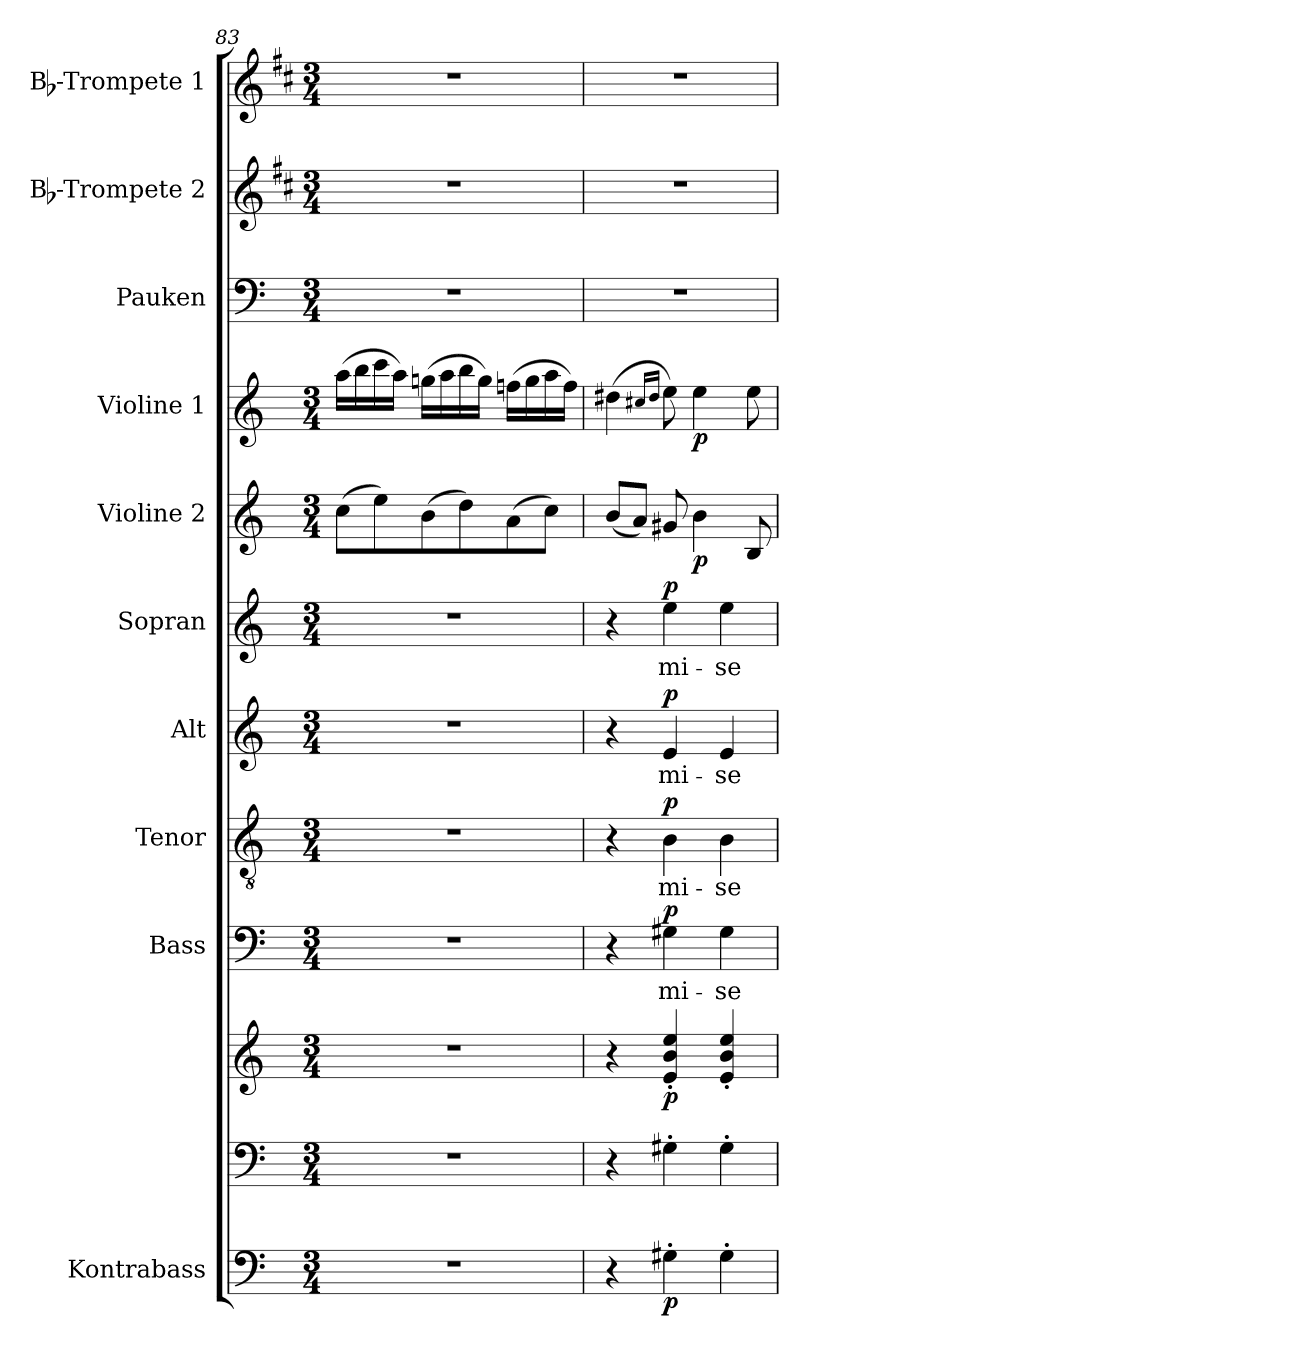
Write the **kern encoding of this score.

**kern	**dynam	**kern	**kern	**dynam	**kern	**text	**dynam	**kern	**text	**dynam	**kern	**text	**dynam	**kern	**text	**dynam	**kern	**dynam	**kern	**dynam	**kern	**kern	**kern
*part11	*part11	*part10	*part10	*part10	*part9	*part9	*part9	*part8	*part8	*part8	*part7	*part7	*part7	*part6	*part6	*part6	*part5	*part5	*part4	*part4	*part3	*part2	*part1
*staff12	*staff12	*staff11	*staff10	*staff10/11	*staff9	*staff9	*staff9	*staff8	*staff8	*staff8	*staff7	*staff7	*staff7	*staff6	*staff6	*staff6	*staff5	*staff5	*staff4	*staff4	*staff3	*staff2	*staff1
*I"Kontrabass	*	*	*	*	*I"Bass	*	*	*I"Tenor	*	*	*I"Alt	*	*	*I"Sopran	*	*	*I"Violine 2	*	*I"Violine 1	*	*I"Pauken	*I"Bb-Trompete 2	*I"Bb-Trompete 1
*I'Kb.	*	*	*	*	*I'B.	*	*	*I'T.	*	*	*I'A.	*	*	*I'S.	*	*	*I'Vl. 2	*	*I'Vl. 1	*	*I'Pk.	*I'Bb Trp. 2	*I'Bb Trp. 1
*clefF4	*	*clefF4	*clefG2	*	*clefF4	*	*	*clefGv2	*	*	*clefG2	*	*	*clefG2	*	*	*clefG2	*	*clefG2	*	*clefF4	*clefG2	*clefG2
*ITrd7c12	*	*	*	*	*	*	*	*	*	*	*	*	*	*	*	*	*	*	*	*	*	*ITrd1c2	*ITrd1c2
*k[]	*	*k[]	*k[]	*	*k[]	*	*	*k[]	*	*	*k[]	*	*	*k[]	*	*	*k[]	*	*k[]	*	*k[]	*k[]	*k[]
*C:	*	*C:	*C:	*	*C:	*	*	*C:	*	*	*C:	*	*	*C:	*	*	*C:	*	*C:	*	*C:	*C:	*C:
*M3/4	*	*M3/4	*M3/4	*	*M3/4	*	*	*M3/4	*	*	*M3/4	*	*	*M3/4	*	*	*M3/4	*	*M3/4	*	*M3/4	*M3/4	*M3/4
=83	=83	=83	=83	=83	=83	=83	=83	=83	=83	=83	=83	=83	=83	=83	=83	=83	=83	=83	=83	=83	=83	=83	=83
2.r	.	2.r	2.r	.	2.r	.	.	2.r	.	.	2.r	.	.	2.r	.	.	(>8cc\L	.	(>16aa\LL	.	2.r	2.r	2.r
.	.	.	.	.	.	.	.	.	.	.	.	.	.	.	.	.	.	.	16bb\	.	.	.	.
.	.	.	.	.	.	.	.	.	.	.	.	.	.	.	.	.	8ee\)	.	16ccc\	.	.	.	.
.	.	.	.	.	.	.	.	.	.	.	.	.	.	.	.	.	.	.	16aa\JJ)	.	.	.	.
.	.	.	.	.	.	.	.	.	.	.	.	.	.	.	.	.	(>8b\	.	(>16ggn\LL	.	.	.	.
.	.	.	.	.	.	.	.	.	.	.	.	.	.	.	.	.	.	.	16aa\	.	.	.	.
.	.	.	.	.	.	.	.	.	.	.	.	.	.	.	.	.	8dd\)	.	16bb\	.	.	.	.
.	.	.	.	.	.	.	.	.	.	.	.	.	.	.	.	.	.	.	16gg\JJ)	.	.	.	.
.	.	.	.	.	.	.	.	.	.	.	.	.	.	.	.	.	(>8a\	.	(>16ffn\LL	.	.	.	.
.	.	.	.	.	.	.	.	.	.	.	.	.	.	.	.	.	.	.	16gg\	.	.	.	.
.	.	.	.	.	.	.	.	.	.	.	.	.	.	.	.	.	8cc\J)	.	16aa\	.	.	.	.
.	.	.	.	.	.	.	.	.	.	.	.	.	.	.	.	.	.	.	16ff\JJ)	.	.	.	.
=84	=84	=84	=84	=84	=84	=84	=84	=84	=84	=84	=84	=84	=84	=84	=84	=84	=84	=84	=84	=84	=84	=84	=84
4r	.	4r	4r	.	4r	.	.	4r	.	.	4r	.	.	4r	.	.	(<8b/L	.	(>4dd#X\	.	2.r	2.r	2.r
.	.	.	.	.	.	.	.	.	.	.	.	.	.	.	.	.	8a/J)	.	.	.	.	.	.
.	.	.	.	.	.	.	.	.	.	.	.	.	.	.	.	.	.	.	16qcc#X/LL	.	.	.	.
.	.	.	.	.	.	.	.	.	.	.	.	.	.	.	.	.	.	.	16qdd#/JJ	.	.	.	.
!	!LO:DY:b	!	!	!LO:DY:b	!	!LO:LY:b	!LO:DY:a	!	!LO:LY:b	!LO:DY:a	!	!LO:LY:b	!LO:DY:a	!	!LO:LY:b	!LO:DY:a	!	!	!	!	!	!	!
4GG#X'>\	p	4G#X'>\	4e/'< 4b/'< 4ee/'<	p	4G#X\	mi-	p	4B\	mi-	p	4e/	mi-	p	4ee\	mi-	p	8g#X/	.	8ee\)	.	.	.	.
!	!	!	!	!	!	!	!	!	!	!	!	!	!	!	!	!	!	!LO:DY:b	!	!LO:DY:b	!	!	!
.	.	.	.	.	.	.	.	.	.	.	.	.	.	.	.	.	4b\	p	4ee\	p	.	.	.
!	!	!	!	!	!	!LO:LY:b	!	!	!LO:LY:b	!	!	!LO:LY:b	!	!	!LO:LY:b	!	!	!	!	!	!	!	!
4GG#'>\	.	4G#'>\	4e/'< 4b/'< 4ee/'<	.	4G#\	-se-	.	4B\	-se-	.	4e/	-se-	.	4ee\	-se-	.	.	.	.	.	.	.	.
.	.	.	.	.	.	.	.	.	.	.	.	.	.	.	.	.	8B/	.	8ee\	.	.	.	.
=	=	=	=	=	=	=	=	=	=	=	=	=	=	=	=	=	=	=	=	=	=	=	=
*-	*-	*-	*-	*-	*-	*-	*-	*-	*-	*-	*-	*-	*-	*-	*-	*-	*-	*-	*-	*-	*-	*-	*-
